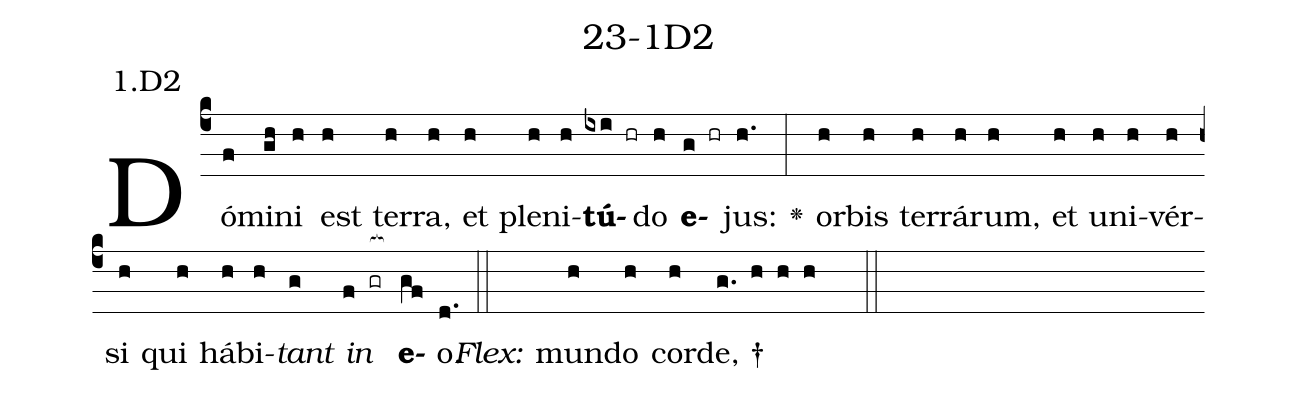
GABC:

name: 23-1D2;
annotation: 1.D2;
%%
(c4)Dó(f)mi(gh)ni(h) est(h) ter(h)ra,(h) et(h) ple(h)ni(h)<b>tú</b>(ixi hr)do(h) <b>e</b>(g hr)jus:(h.) <v>\greheightstar</v>(:) or(h)bis(h) ter(h)rá(h)rum,(h) et(h) u(h)ni(h)vér(h)si(h) qui(h) há(h)bi(h)<i>tant</i>(g) <i>in</i>(f gr[ocb:1{]) <b>e</b>(gf[ocb:0}])o.(d.) (::)
<i>Flex:</i>()  mun(h)do(h) cor(h)de, †(g. h h h  ::)

%E(h) u(h) o(g) u(f) a(gf) e.(d.) (::)
